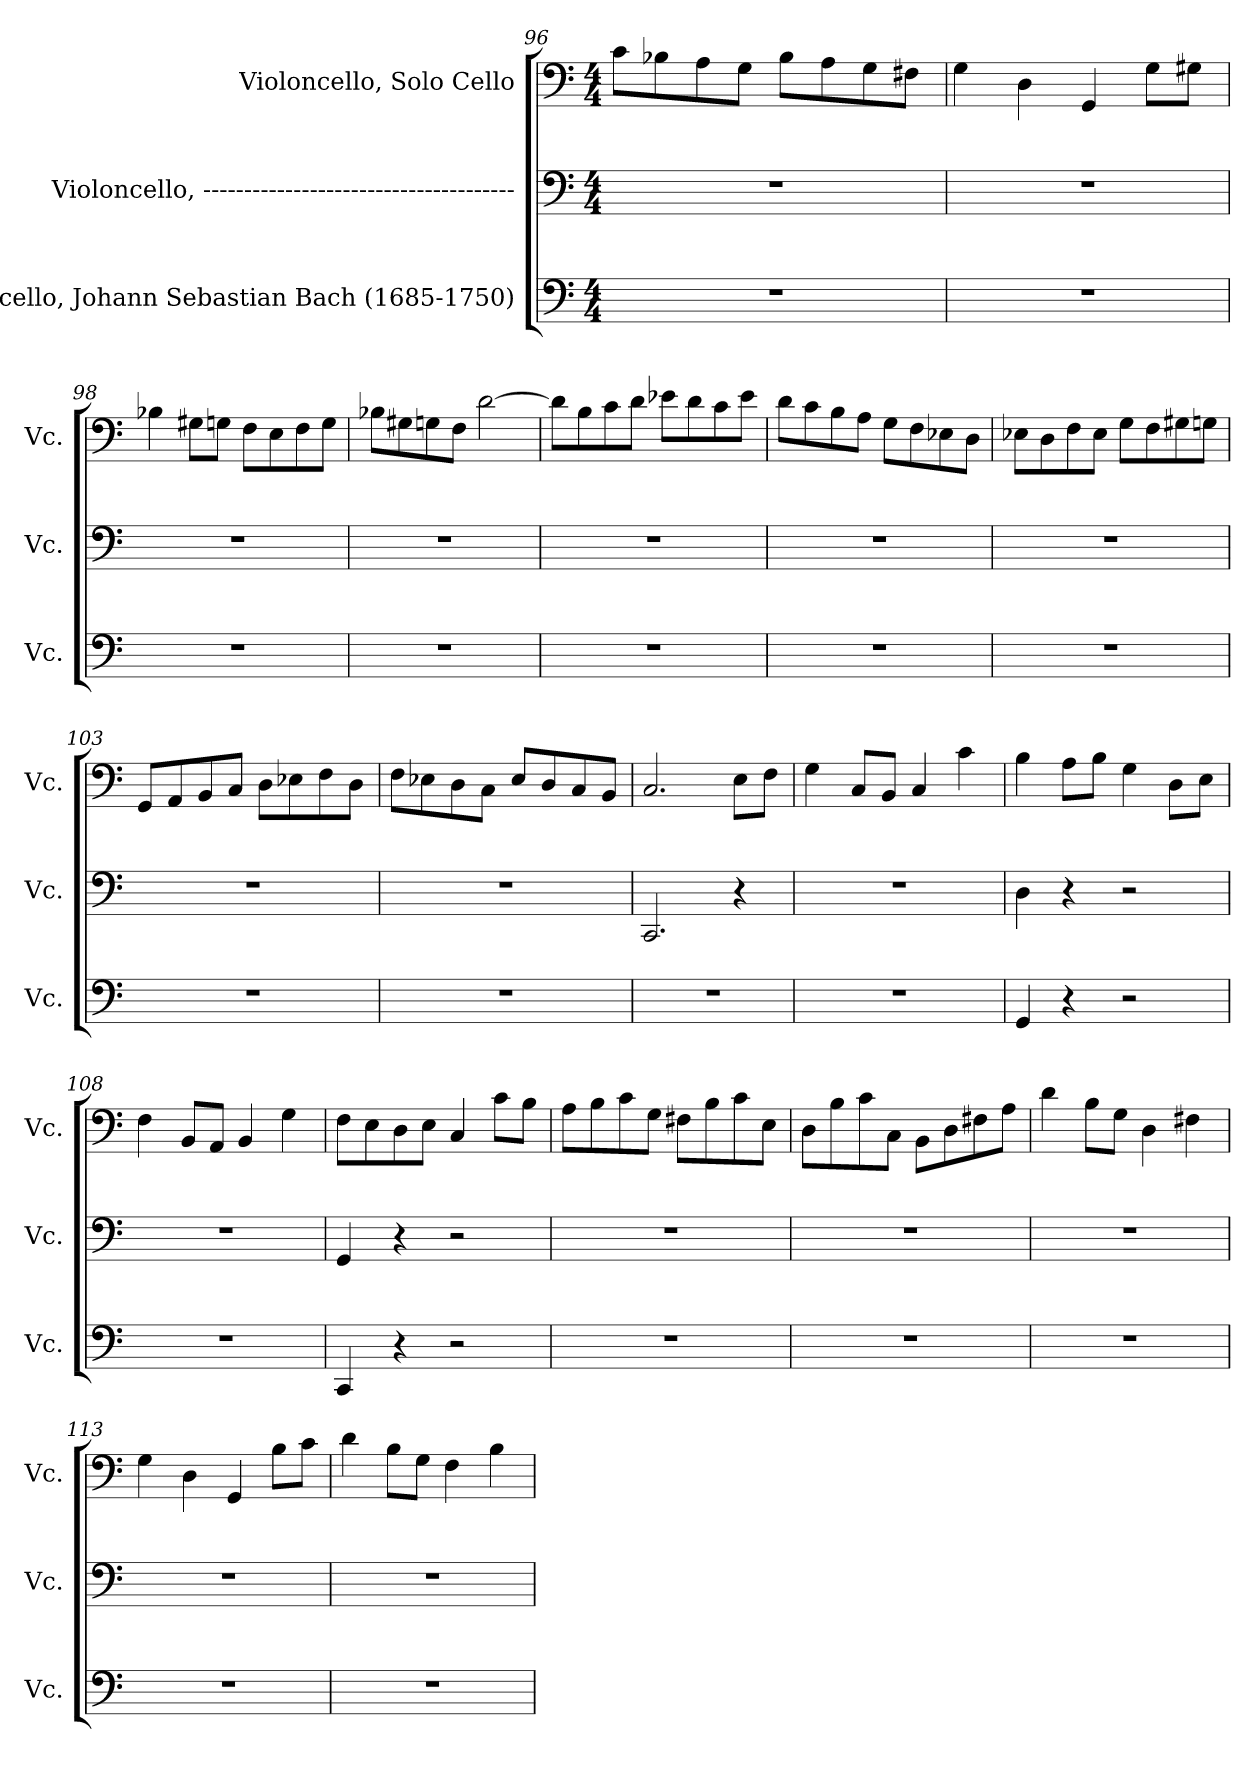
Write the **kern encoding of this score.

**kern	**kern	**kern
*part3	*part2	*part1
*staff3	*staff2	*staff1
*I"Violoncello, Johann Sebastian Bach  (1685-1750)	*I"Violoncello, --------------------------------------	*I"Violoncello, Solo Cello
*I'Vc.	*I'Vc.	*I'Vc.
!!LO:LB:g=z
*clefF4	*clefF4	*clefF4
*k[]	*k[]	*k[]
*M4/4	*M4/4	*M4/4
=96	=96	=96
1r	1r	8c\L
.	.	8B-X\
.	.	8A\
.	.	8G\J
.	.	8B-\L
.	.	8A\
.	.	8G\
.	.	8F#X\J
=97	=97	=97
1r	1r	4G\
.	.	4D\
.	.	4GG/
.	.	8G\L
.	.	8G#X\J
=98	=98	=98
1r	1r	4B-X\
.	.	8G#X\L
.	.	8Gn\J
.	.	8F\L
.	.	8E\
.	.	8F\
.	.	8G\J
=99	=99	=99
1r	1r	8B-X\L
.	.	8G#X\
.	.	8Gn\
.	.	8F\J
.	.	[2d\
=100	=100	=100
1r	1r	8d\L]
.	.	8B\
.	.	8c\
.	.	8d\J
.	.	8e-X\L
.	.	8d\
.	.	8c\
.	.	8e-\J
!!LO:PB:g=z
=101	=101	=101
1r	1r	8d\L
.	.	8c\
.	.	8B\
.	.	8A\J
.	.	8G\L
.	.	8F\
.	.	8E-X\
.	.	8D\J
=102	=102	=102
1r	1r	8E-X\L
.	.	8D\
.	.	8F\
.	.	8E-\J
.	.	8G\L
.	.	8F\
.	.	8G#X\
.	.	8Gn\J
=103	=103	=103
1r	1r	8GG/L
.	.	8AA/
.	.	8BB/
.	.	8C/J
.	.	8D\L
.	.	8E-X\
.	.	8F\
.	.	8D\J
=104	=104	=104
1r	1r	8F\L
.	.	8E-X\
.	.	8D\
.	.	8C\J
.	.	8E-/L
.	.	8D/
.	.	8C/
.	.	8BB/J
=105	=105	=105
1r	2.CC/	2.C/
.	4r	8E\L
.	.	8F\J
!!LO:LB:g=z
=106	=106	=106
1r	1r	4G\
.	.	8C/L
.	.	8BB/J
.	.	4C/
.	.	4c\
=107	=107	=107
4GG/	4D\	4B\
4r	4r	8A\L
.	.	8B\J
2r	2r	4G\
.	.	8D\L
.	.	8E\J
=108	=108	=108
1r	1r	4F\
.	.	8BB/L
.	.	8AA/J
.	.	4BB/
.	.	4G\
=109	=109	=109
4CC/	4GG/	8F\L
.	.	8E\
4r	4r	8D\
.	.	8E\J
2r	2r	4C/
.	.	8c\L
.	.	8B\J
=110	=110	=110
1r	1r	8A\L
.	.	8B\
.	.	8c\
.	.	8G\J
.	.	8F#X\L
.	.	8B\
.	.	8c\
.	.	8E\J
=111	=111	=111
1r	1r	8D\L
.	.	8B\
.	.	8c\
.	.	8C\J
.	.	8BB\L
.	.	8D\
.	.	8F#X\
.	.	8A\J
!!LO:LB:g=z
=112	=112	=112
1r	1r	4d\
.	.	8B\L
.	.	8G\J
.	.	4D\
.	.	4F#X\
=113	=113	=113
1r	1r	4G\
.	.	4D\
.	.	4GG/
.	.	8B\L
.	.	8c\J
=114	=114	=114
1r	1r	4d\
.	.	8B\L
.	.	8G\J
.	.	4F\
.	.	4B\
=	=	=
*-	*-	*-
